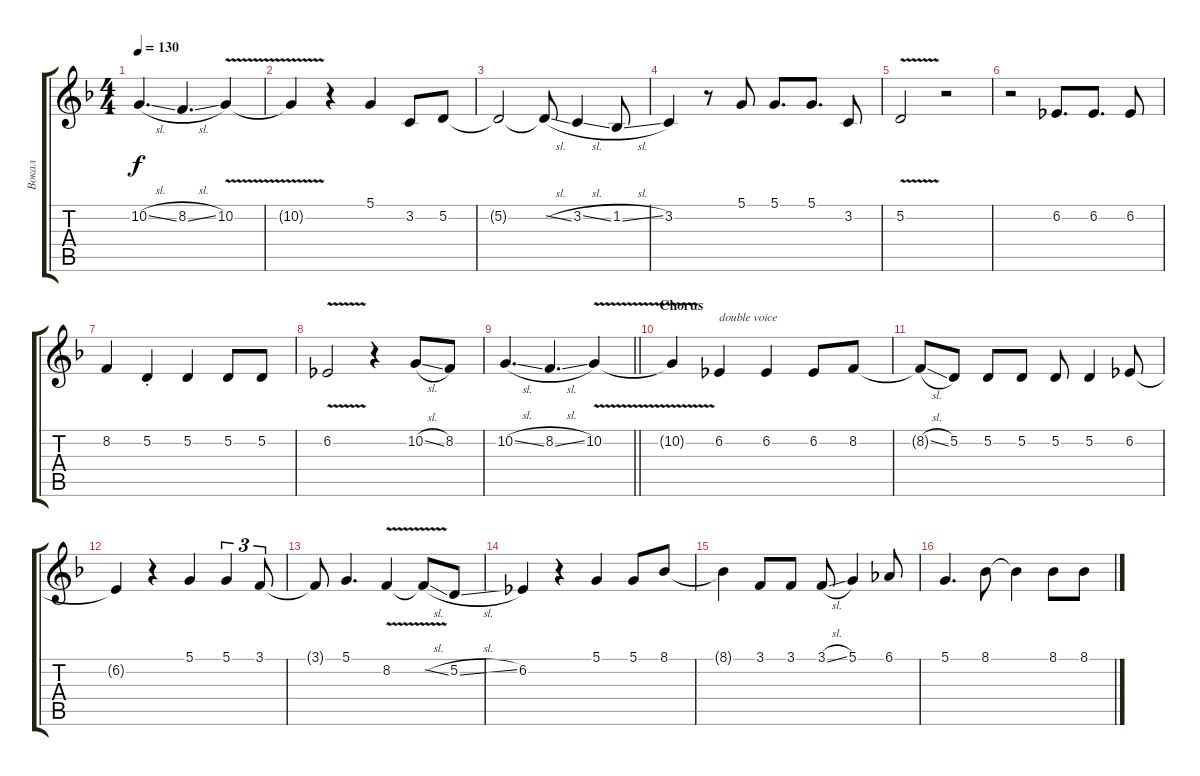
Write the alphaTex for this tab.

\track ("Вокал" "Вокал") {instrument trumpet}
\staff {score tabs}
\tuning (D4 A3 F3 C3 G2 D2) {hide}
\ts (4 4)
\tempo 130
\clef g2
\ks dminor
10.2{sl}.4{d dy f} 8.2{sl}.4{d} 10.2{v}.4 |
10.2{t}.4 r.4 5.1.4 3.2.8 5.2.8 |
5.2{t}.2 5.2{sl t}.8 3.2{sl}.4 1.2{sl}.8 |
3.2.4 r.8 5.1.8 5.1.8{d} 5.1.8{d} 3.2.8 |
5.2{v}.2 r.2 |
r.2 6.2.8{d} 6.2.8{d} 6.2.8 |
8.2.4 5.2{st}.4 5.2.4 5.2.8 5.2.8 |
6.2{v}.2 r.4 10.2{sl}.8 8.2.8 |
\barLineRight lightlight
10.2{sl}.4{d} 8.2{sl}.4{d} 10.2{v}.4 |
\section ("" "Chorus")
10.2{t}.4 6.2.4{txt "double voice"} 6.2.4 6.2.8 8.2.8 |
8.2{sl t}.8 5.2.8 5.2.8 5.2.8 5.2.8 5.2.4 6.2.8 |
6.2{t}.4 r.4 5.1.4 5.1.4{tu (3 2)} 3.1.8{tu (3 2)} |
3.1{t}.8 5.1.4{d} 8.2{v}.4 8.2{sl t}.8 5.2{sl}.8 |
6.2.4 r.4 5.1.4 5.1.8 8.1.8 |
8.1{t}.4 3.1.8 3.1.8 3.1{sl}.8 5.1.4 6.1.8 |
5.1.4{d} 8.1.8 8.1{t}.4 8.1.8 8.1.8
